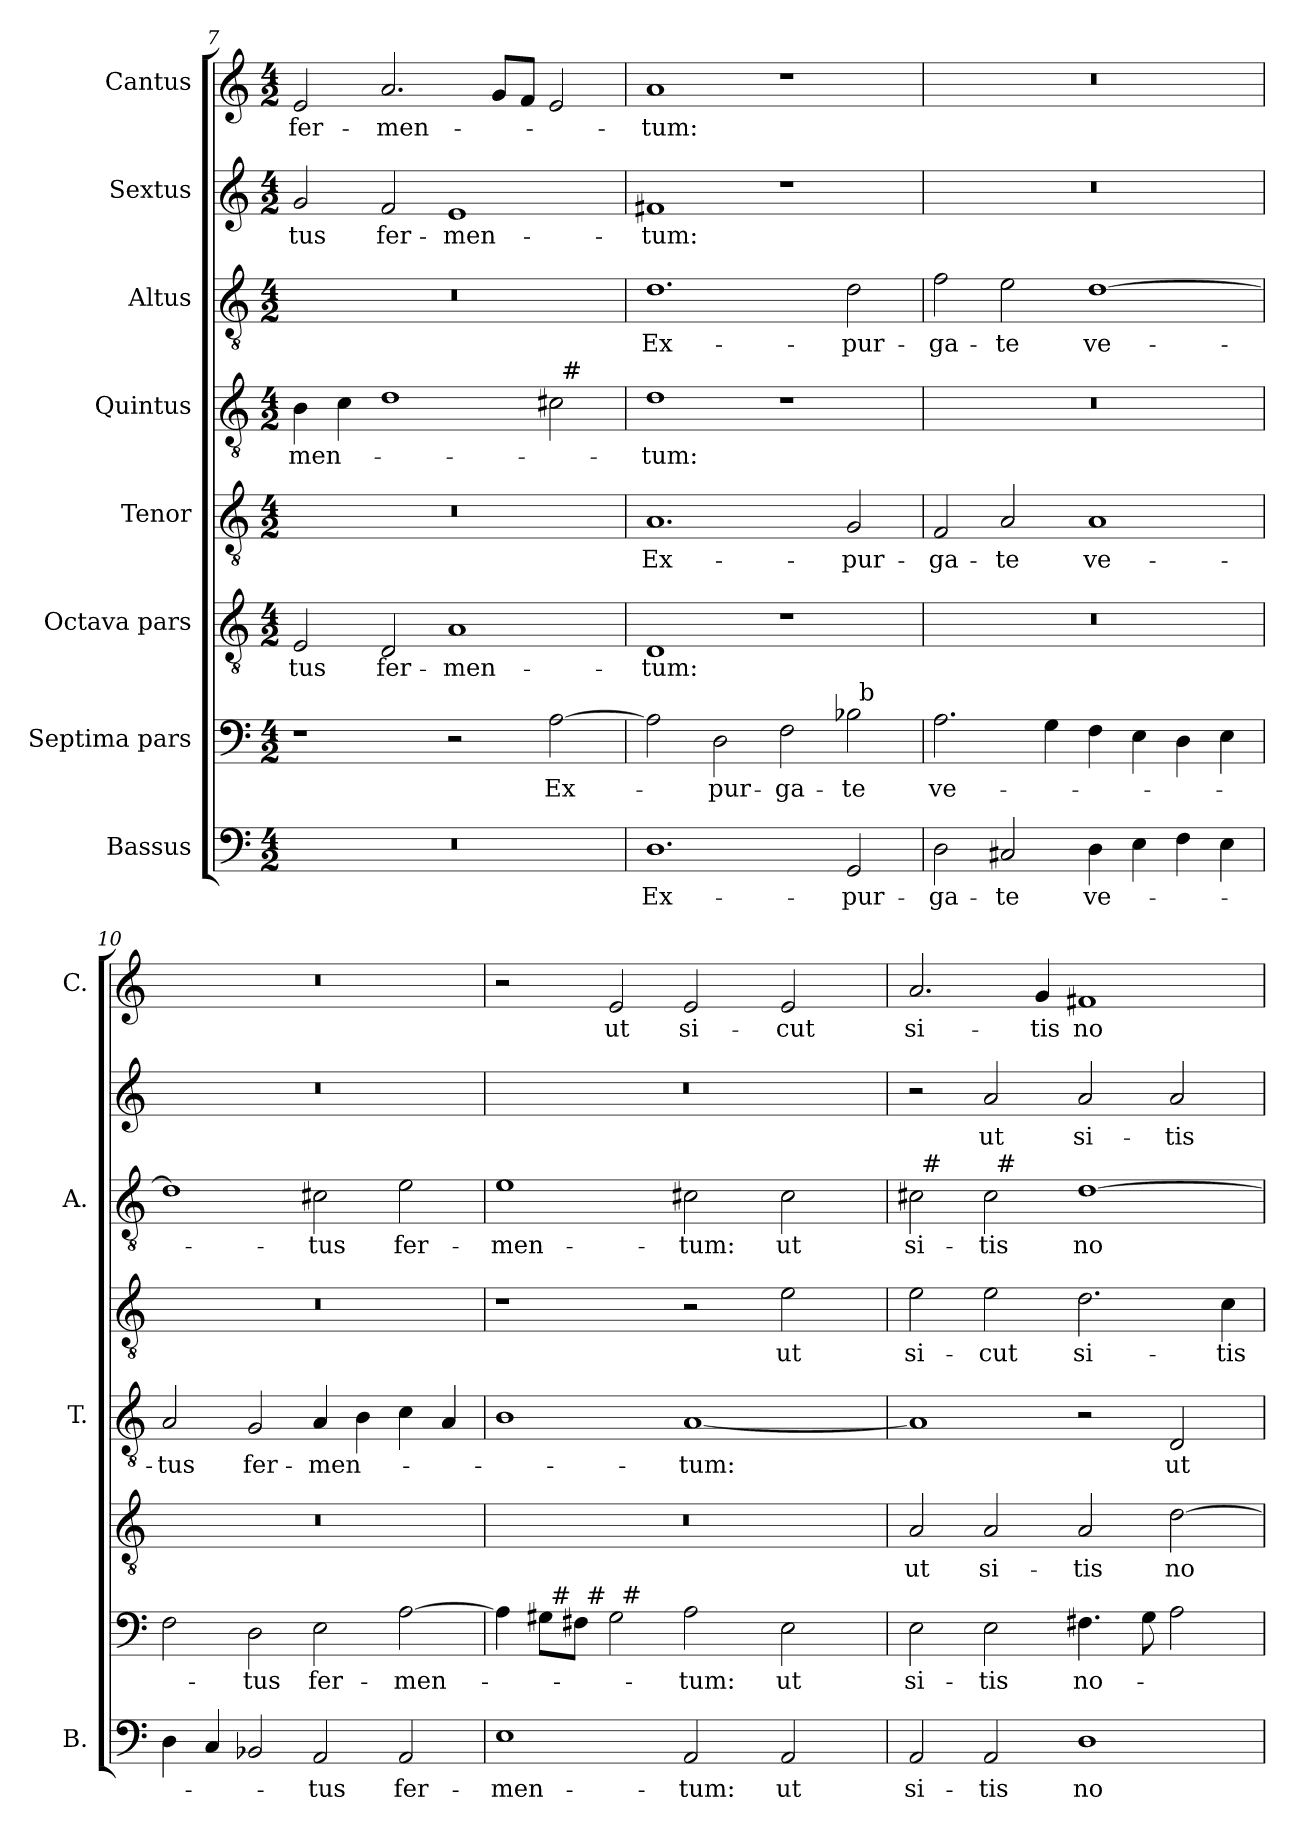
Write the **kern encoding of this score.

**kern	**text	**kern	**text	**kern	**text	**kern	**text	**kern	**text	**kern	**text	**kern	**text	**kern	**text
*part8	*part8	*part7	*part7	*part6	*part6	*part5	*part5	*part4	*part4	*part3	*part3	*part2	*part2	*part1	*part1
*staff8	*staff8	*staff7	*staff7	*staff6	*staff6	*staff5	*staff5	*staff4	*staff4	*staff3	*staff3	*staff2	*staff2	*staff1	*staff1
*I"Bassus	*	*I"Septima pars	*	*I"Octava pars	*	*I"Tenor	*	*I"Quintus	*	*I"Altus	*	*I"Sextus	*	*I"Cantus	*
*I'B.	*	*	*	*	*	*I'T.	*	*	*	*I'A.	*	*	*	*I'C.	*
*clefF4	*	*clefF4	*	*clefGv2	*	*clefGv2	*	*clefGv2	*	*clefGv2	*	*clefG2	*	*clefG2	*
*	*	*	*	*ITrd7c12	*	*ITrd7c12	*	*ITrd7c12	*	*ITrd7c12	*	*	*	*	*
*k[]	*	*k[]	*	*k[]	*	*k[]	*	*k[]	*	*k[]	*	*k[]	*	*k[]	*
*C:	*	*C:	*	*C:	*	*C:	*	*C:	*	*C:	*	*C:	*	*C:	*
*M4/2	*	*M4/2	*	*M4/2	*	*M4/2	*	*M4/2	*	*M4/2	*	*M4/2	*	*M4/2	*
=7	=7	=7	=7	=7	=7	=7	=7	=7	=7	=7	=7	=7	=7	=7	=7
!LO:N:vis=1	!	!	!	!	!LO:LY:b	!LO:N:vis=1	!	!	!LO:LY:b	!LO:N:vis=1	!	!	!LO:LY:b	!	!LO:LY:b
*	*	*	*	*	*	*	*	*^	*	*	*	*	*	*	*
0r	.	1r	.	2EE/	-tus	0r	.	4BB\	1ryy	-men-	0r	.	2g/	-tus	2e/	fer-
.	.	.	.	.	.	.	.	4C\	.	.	.	.	.	.	.	.
!	!	!	!	!	!LO:LY:b	!	!	!	!	!	!	!	!	!LO:LY:b	!	!LO:LY:b
.	.	.	.	2DD/	fer-	.	.	1D	.	.	.	.	2f/	fer-	2.a/	-men-
!	!	!	!	!	!LO:LY:b	!	!	!	!	!	!	!	!	!LO:LY:b	!	!
.	.	2r	.	1AA	-men-	.	.	.	2ryy	.	.	.	1e	-men-	.	.
.	.	.	.	.	.	.	.	.	.	.	.	.	.	.	8g/L	.
.	.	.	.	.	.	.	.	.	.	.	.	.	.	.	8f/J	.
!	!	!	!LO:LY:b	!	!	!	!	!	!	!	!	!	!	!	!	!
.	.	[>2A\	Ex-	.	.	.	.	2C#\	32ryy	.	.	.	.	.	2e/	.
!	!	!	!	!	!	!	!	!	!LO:TX:a:t=#	!	!	!	!	!	!	!
.	.	.	.	.	.	.	.	.	4...ryy	.	.	.	.	.	.	.
=8	=8	=8	=8	=8	=8	=8	=8	=8	=8	=8	=8	=8	=8	=8	=8	=8
!	!LO:LY:b	!	!	!	!LO:LY:b	!	!LO:LY:b	!	!	!LO:LY:b	!	!LO:LY:b	!	!LO:LY:b	!	!LO:LY:b
*	*	*^	*	*	*	*	*	*v	*v	*	*	*	*	*	*	*
1.D	Ex-	2A\]	1ryy	.	1DD	-tum:	1.AA	Ex-	1D	-tum:	1.D	Ex-	1f#X	-tum:	1a	-tum:
!	!	!	!	!LO:LY:b	!	!	!	!	!	!	!	!	!	!	!	!
.	.	2D\	.	-pur-	.	.	.	.	.	.	.	.	.	.	.	.
!	!	!	!	!LO:LY:b	!	!	!	!	!	!	!	!	!	!	!	!
.	.	2F\	2ryy	-ga-	1r	.	.	.	1r	.	.	.	1r	.	1r	.
!	!LO:LY:b	!	!	!LO:LY:b	!	!	!	!LO:LY:b	!	!	!	!LO:LY:b	!	!	!	!
2GG/	-pur-	2B-\	32ryy	-te	.	.	2GG/	-pur-	.	.	2D\	-pur-	.	.	.	.
!	!	!	!LO:TX:a:t=b	!	!	!	!	!	!	!	!	!	!	!	!	!
.	.	.	4...ryy	.	.	.	.	.	.	.	.	.	.	.	.	.
=9	=9	=9	=9	=9	=9	=9	=9	=9	=9	=9	=9	=9	=9	=9	=9	=9
!	!LO:LY:b	!	!	!LO:LY:b	!LO:N:vis=1	!	!	!LO:LY:b	!LO:N:vis=1	!	!	!LO:LY:b	!LO:N:vis=1	!	!LO:N:vis=1	!
*	*	*v	*v	*	*	*	*	*	*	*	*	*	*	*	*	*
2D\	-ga-	2.A\	ve-	0r	.	2FF/	-ga-	0r	.	2F\	-ga-	0r	.	0r	.
!	!LO:LY:b	!	!	!	!	!	!LO:LY:b	!	!	!	!LO:LY:b	!	!	!	!
2C#X/	-te	.	.	.	.	2AA/	-te	.	.	2E\	-te	.	.	.	.
.	.	4G\	.	.	.	.	.	.	.	.	.	.	.	.	.
!	!LO:LY:b	!	!	!	!	!	!LO:LY:b	!	!	!	!LO:LY:b	!	!	!	!
4D\	ve-	4F\	.	.	.	1AA	ve-	.	.	[>1D	ve-	.	.	.	.
4E\	.	4E\	.	.	.	.	.	.	.	.	.	.	.	.	.
4F\	.	4D\	.	.	.	.	.	.	.	.	.	.	.	.	.
4E\	.	4E\	.	.	.	.	.	.	.	.	.	.	.	.	.
=10	=10	=10	=10	=10	=10	=10	=10	=10	=10	=10	=10	=10	=10	=10	=10
!	!	!	!	!LO:N:vis=1	!	!	!LO:LY:b	!LO:N:vis=1	!	!	!	!LO:N:vis=1	!	!LO:N:vis=1	!
4D\	.	2F\	.	0r	.	2AA/	-tus	0r	.	1D]	.	0r	.	0r	.
4C/	.	.	.	.	.	.	.	.	.	.	.	.	.	.	.
!	!	!	!LO:LY:b	!	!	!	!LO:LY:b	!	!	!	!	!	!	!	!
2BB-X/	.	2D\	-tus	.	.	2GG/	fer-	.	.	.	.	.	.	.	.
!	!LO:LY:b	!	!LO:LY:b	!	!	!	!LO:LY:b	!	!	!	!LO:LY:b	!	!	!	!
2AA/	-tus	2E\	fer-	.	.	4AA/	-men-	.	.	2C#X\	-tus	.	.	.	.
.	.	.	.	.	.	4BB\	.	.	.	.	.	.	.	.	.
!	!LO:LY:b	!	!LO:LY:b	!	!	!	!	!	!	!	!LO:LY:b	!	!	!	!
2AA/	fer-	[>2A\	-men-	.	.	4C\	.	.	.	2E\	fer-	.	.	.	.
.	.	.	.	.	.	4AA/	.	.	.	.	.	.	.	.	.
!!LO:LB:g=z
=11	=11	=11	=11	=11	=11	=11	=11	=11	=11	=11	=11	=11	=11	=11	=11
!	!LO:LY:b	!	!	!LO:N:vis=1	!	!	!	!	!	!	!LO:LY:b	!LO:N:vis=1	!	!	!
*	*	*^	*	*	*	*	*	*	*	*	*	*	*	*	*
*	*	*	*^	*	*	*	*	*	*	*	*	*	*	*	*	*
*	*	*	*	*^	*	*	*	*	*	*	*	*	*	*	*	*	*
1E	-men-	4A\]	4ryy	4ryy	2ryy	.	0r	.	1BB	.	1r	.	1E	-men-	0r	.	2r	.
.	.	8G#\L	32ryy	8ryy	.	.	.	.	.	.	.	.	.	.	.	.	.	.
!	!	!	!LO:TX:a:t=#	!	!	!	!	!	!	!	!	!	!	!	!	!	!	!
.	.	.	1ryy	.	.	.	.	.	.	.	.	.	.	.	.	.	.	.
.	.	8F#\J	.	32ryy	.	.	.	.	.	.	.	.	.	.	.	.	.	.
!	!	!	!	!LO:TX:a:t=#	!	!	!	!	!	!	!	!	!	!	!	!	!	!
.	.	.	.	1ryy	.	.	.	.	.	.	.	.	.	.	.	.	.	.
!	!	!	!	!	!	!	!	!	!	!	!	!	!	!	!	!	!	!LO:LY:b
.	.	2G#\	.	.	32ryy	.	.	.	.	.	.	.	.	.	.	.	2e/	ut
!	!	!	!	!	!LO:TX:a:t=#	!	!	!	!	!	!	!	!	!	!	!	!	!
.	.	.	.	.	1ryy	.	.	.	.	.	.	.	.	.	.	.	.	.
!	!LO:LY:b	!	!	!	!	!LO:LY:b	!	!	!	!LO:LY:b	!	!	!	!LO:LY:b	!	!	!	!LO:LY:b
2AA/	-tum:	2A\	.	.	.	-tum:	.	.	[<1AA	-tum:	2r	.	2C#X\	-tum:	.	.	2e/	si-
.	.	.	2ryy	.	.	.	.	.	.	.	.	.	.	.	.	.	.	.
.	.	.	.	2ryy	.	.	.	.	.	.	.	.	.	.	.	.	.	.
!	!LO:LY:b	!	!	!	!	!LO:LY:b	!	!	!	!	!	!LO:LY:b	!	!LO:LY:b	!	!	!	!LO:LY:b
2AA/	ut	2E\	.	.	.	ut	.	.	.	.	2E\	ut	2C#\	ut	.	.	2e/	-cut
.	.	.	.	.	4...ryy	.	.	.	.	.	.	.	.	.	.	.	.	.
.	.	.	8..ryy	.	.	.	.	.	.	.	.	.	.	.	.	.	.	.
.	.	.	.	16.ryy	.	.	.	.	.	.	.	.	.	.	.	.	.	.
=12	=12	=12	=12	=12	=12	=12	=12	=12	=12	=12	=12	=12	=12	=12	=12	=12	=12	=12
!	!LO:LY:b	!	!	!	!	!LO:LY:b	!	!LO:LY:b	!	!	!	!LO:LY:b	!	!LO:LY:b	!	!	!	!LO:LY:b
*	*	*	*	*	*	*	*	*	*	*	*	*	*^	*	*	*	*	*
*	*	*v	*v	*v	*v	*	*	*	*	*	*	*	*	*^	*	*	*	*	*
2AA/	si-	2E\	si-	2AA/	ut	1AA]	.	2E\	si-	2C#\	32ryy	2ryy	si-	2r	.	2.a/	si-
!	!	!	!	!	!	!	!	!	!	!	!LO:TX:a:t=#	!	!	!	!	!	!
.	.	.	.	.	.	.	.	.	.	.	1ryy	.	.	.	.	.	.
!	!LO:LY:b	!	!LO:LY:b	!	!LO:LY:b	!	!	!	!LO:LY:b	!	!	!	!LO:LY:b	!	!LO:LY:b	!	!
2AA/	-tis	2E\	-tis	2AA/	si-	.	.	2E\	-cut	2C#\	.	32ryy	-tis	2a/	ut	.	.
!	!	!	!	!	!	!	!	!	!	!	!	!LO:TX:a:t=#	!	!	!	!	!
.	.	.	.	.	.	.	.	.	.	.	.	1ryy	.	.	.	.	.
!	!	!	!	!	!	!	!	!	!	!	!	!	!	!	!	!	!LO:LY:b
.	.	.	.	.	.	.	.	.	.	.	.	.	.	.	.	4g/	-tis
!	!LO:LY:b	!	!LO:LY:b	!	!LO:LY:b	!	!	!	!LO:LY:b	!	!	!	!LO:LY:b	!	!LO:LY:b	!	!LO:LY:b
1D	no-	4.F#X\	no-	2AA/	-tis	2r	.	2.D\	si-	[>1D	.	.	no-	2a/	si-	1f#X	no-
.	.	.	.	.	.	.	.	.	.	.	2ryy	.	.	.	.	.	.
.	.	8G\	.	.	.	.	.	.	.	.	.	.	.	.	.	.	.
!	!	!	!	!	!LO:LY:b	!	!LO:LY:b	!	!	!	!	!	!	!	!LO:LY:b	!	!
.	.	2A\	.	[>2D\	no-	2DD/	ut	.	.	.	.	.	.	2a/	-tis	.	.
.	.	.	.	.	.	.	.	.	.	.	4...ryy	4...ryy	.	.	.	.	.
!	!	!	!	!	!	!	!	!	!LO:LY:b	!	!	!	!	!	!	!	!
.	.	.	.	.	.	.	.	4C\	-tis	.	.	.	.	.	.	.	.
*	*	*	*	*	*	*	*	*	*	*v	*v	*v	*	*	*	*	*
=	=	=	=	=	=	=	=	=	=	=	=	=	=	=	=
*-	*-	*-	*-	*-	*-	*-	*-	*-	*-	*-	*-	*-	*-	*-	*-
